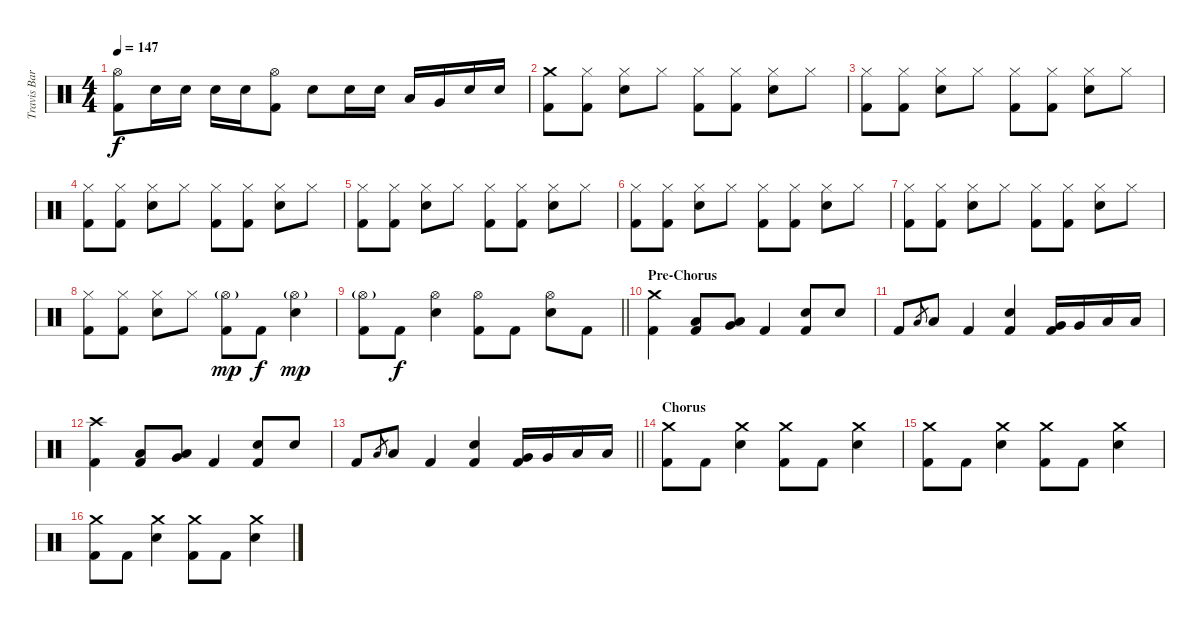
\track ("Travis Barker - Drums" "Travis Bar") {instrument percussion}
\staff {score}
\articulation defaults
\ts (4 4)
\tempo 147
\clef neutral
\ks c
("Hi-Hat (open)" "Kick (hit) 2").8{dy f} "Electric Snare (hit)".16 "Electric Snare (hit)".16 "Electric Snare (hit)".16 "Electric Snare (hit)".16 ("Hi-Hat (open)" "Kick (hit) 2").8 "Electric Snare (hit)".8 "Electric Snare (hit)".16 "Electric Snare (hit)".16 "Low Tom (hit)".16 "Very Low Tom (hit)".16 "Electric Snare (hit)".16 "Electric Snare (hit)".16 |
("Crash medium (hit)" "Kick (hit) 2").8 ("Hi-Hat (closed)" "Kick (hit) 2").8 ("Hi-Hat (closed)" "Electric Snare (hit)").8 "Hi-Hat (closed)".8 ("Hi-Hat (closed)" "Kick (hit) 2").8 ("Hi-Hat (closed)" "Kick (hit) 2").8 ("Hi-Hat (closed)" "Electric Snare (hit)").8 "Hi-Hat (closed)".8 |
("Hi-Hat (closed)" "Kick (hit) 2").8 ("Hi-Hat (closed)" "Kick (hit) 2").8 ("Hi-Hat (closed)" "Electric Snare (hit)").8 "Hi-Hat (closed)".8 ("Hi-Hat (closed)" "Kick (hit) 2").8 ("Hi-Hat (closed)" "Kick (hit) 2").8 ("Hi-Hat (closed)" "Electric Snare (hit)").8 "Hi-Hat (closed)".8 |
("Hi-Hat (closed)" "Kick (hit) 2").8 ("Hi-Hat (closed)" "Kick (hit) 2").8 ("Hi-Hat (closed)" "Electric Snare (hit)").8 "Hi-Hat (closed)".8 ("Hi-Hat (closed)" "Kick (hit) 2").8 ("Hi-Hat (closed)" "Kick (hit) 2").8 ("Hi-Hat (closed)" "Electric Snare (hit)").8 "Hi-Hat (closed)".8 |
("Hi-Hat (closed)" "Kick (hit) 2").8 ("Hi-Hat (closed)" "Kick (hit) 2").8 ("Hi-Hat (closed)" "Electric Snare (hit)").8 "Hi-Hat (closed)".8 ("Hi-Hat (closed)" "Kick (hit) 2").8 ("Hi-Hat (closed)" "Kick (hit) 2").8 ("Hi-Hat (closed)" "Electric Snare (hit)").8 "Hi-Hat (closed)".8 |
("Hi-Hat (closed)" "Kick (hit) 2").8 ("Hi-Hat (closed)" "Kick (hit) 2").8 ("Hi-Hat (closed)" "Electric Snare (hit)").8 "Hi-Hat (closed)".8 ("Hi-Hat (closed)" "Kick (hit) 2").8 ("Hi-Hat (closed)" "Kick (hit) 2").8 ("Hi-Hat (closed)" "Electric Snare (hit)").8 "Hi-Hat (closed)".8 |
("Hi-Hat (closed)" "Kick (hit) 2").8 ("Hi-Hat (closed)" "Kick (hit) 2").8 ("Hi-Hat (closed)" "Electric Snare (hit)").8 "Hi-Hat (closed)".8 ("Hi-Hat (closed)" "Kick (hit) 2").8 ("Hi-Hat (closed)" "Kick (hit) 2").8 ("Hi-Hat (closed)" "Electric Snare (hit)").8 "Hi-Hat (closed)".8 |
("Hi-Hat (closed)" "Kick (hit) 2").8 ("Hi-Hat (closed)" "Kick (hit) 2").8 ("Hi-Hat (closed)" "Electric Snare (hit)").8 "Hi-Hat (closed)".8 ("Hi-Hat (open)"{g} "Kick (hit) 2").8{dy mp} "Kick (hit) 2".8{dy f} ("Hi-Hat (open)"{g} "Electric Snare (hit)").4{dy mp} |
\barLineRight lightlight
("Hi-Hat (open)"{g} "Kick (hit) 2").8 "Kick (hit) 2".8{dy f} ("Hi-Hat (open)" "Electric Snare (hit)").4 ("Hi-Hat (open)" "Kick (hit) 2").8 "Kick (hit) 2".8 ("Hi-Hat (open)" "Electric Snare (hit)").8 "Kick (hit) 2".8 |
\section ("" "Pre-Chorus")
("Crash medium (hit)" "Kick (hit) 2").4 ("Low Tom (hit)" "Kick (hit) 2").8 ("Low Tom (hit)" "Very Low Tom (hit)").8 "Kick (hit) 2".4 ("Electric Snare (hit)" "Kick (hit) 2").8 "Electric Snare (hit)".8 |
"Kick (hit) 2".8 "Low Tom (hit)".8{gr} "Low Tom (hit)".8 "Kick (hit) 2".4 ("Electric Snare (hit)" "Kick (hit) 2").4 ("Very Low Tom (hit)" "Kick (hit) 2").16 "Very Low Tom (hit)".16 "Low Floor Tom (hit)".16 "Low Floor Tom (hit)".16 |
("Crash high (hit)" "Kick (hit) 2").4 ("Low Tom (hit)" "Kick (hit) 2").8 ("Low Tom (hit)" "Very Low Tom (hit)").8 "Kick (hit) 2".4 ("Electric Snare (hit)" "Kick (hit) 2").8 "Electric Snare (hit)".8 |
\barLineRight lightlight "Kick (hit) 2".8 "Low Tom (hit)".8{gr} "Low Tom (hit)".8 "Kick (hit) 2".4
("Electric Snare (hit)" "Kick (hit) 2").4 ("Very Low Tom (hit)" "Kick (hit) 2").16 "Very Low Tom (hit)".16 "Low Floor Tom (hit)".16 "Low Floor Tom (hit)".16 |
\section ("" "Chorus")
("Crash medium (hit)" "Kick (hit) 2").8 "Kick (hit) 2".8 ("Crash medium (hit)" "Electric Snare (hit)").4 ("Crash medium (hit)" "Kick (hit) 2").8 "Kick (hit) 2".8 ("Crash medium (hit)" "Electric Snare (hit)").4 |
("Crash medium (hit)" "Kick (hit) 2").8 "Kick (hit) 2".8 ("Crash medium (hit)" "Electric Snare (hit)").4 ("Crash medium (hit)" "Kick (hit) 2").8 "Kick (hit) 2".8 ("Crash medium (hit)" "Electric Snare (hit)").4 |
("Crash medium (hit)" "Kick (hit) 2").8 "Kick (hit) 2".8 ("Crash medium (hit)" "Electric Snare (hit)").4 ("Crash medium (hit)" "Kick (hit) 2").8 "Kick (hit) 2".8 ("Crash medium (hit)" "Electric Snare (hit)").4
